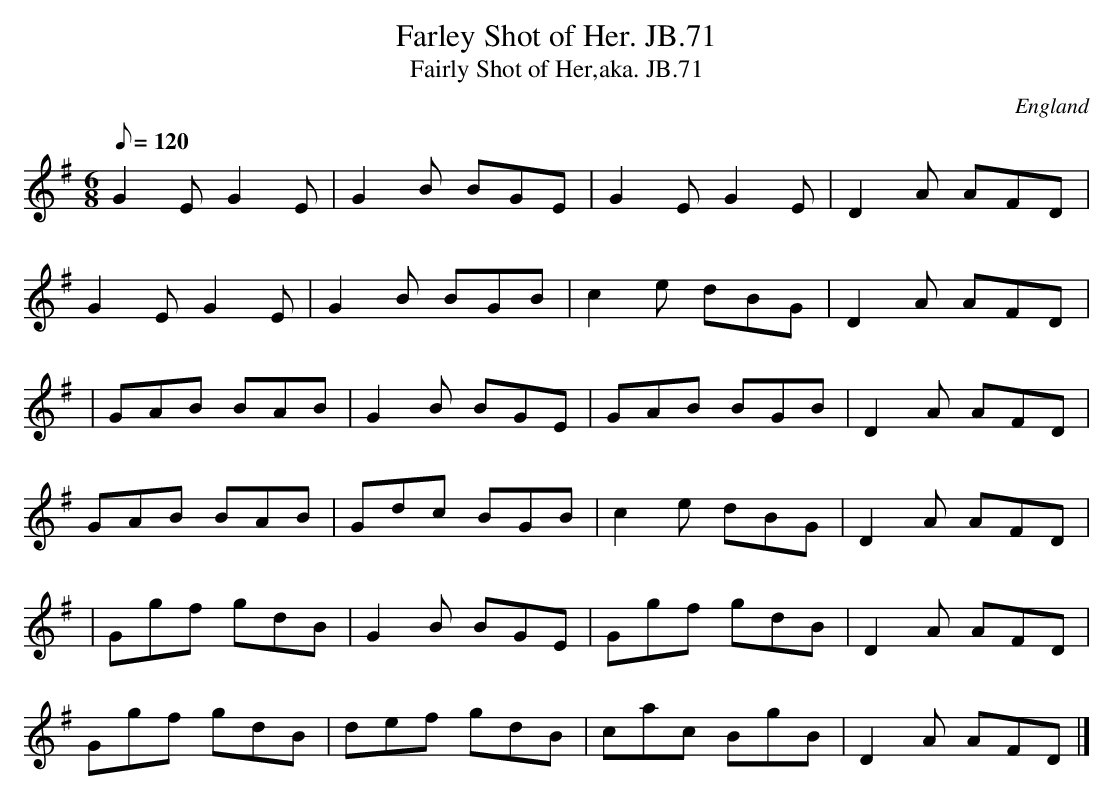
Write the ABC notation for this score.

X:1
T:Farley Shot of Her. JB.71
T:Fairly Shot of Her,aka. JB.71
M:6/8
L:1/8
Q:120
O:England
K:G
G2EG2E|G2B BGE|G2EG2E|D2A AFD|!
G2EG2E|G2B BGB|c2e dBG|D2A AFD|!
|GAB BAB|G2B BGE|GAB BGB|D2A AFD|!
GAB BAB|Gdc BGB|c2e dBG|D2A AFD|!
|Ggf gdB|G2B BGE|Ggf gdB|D2A AFD|!
Ggf gdB|def gdB|cac BgB|D2A AFD|]
